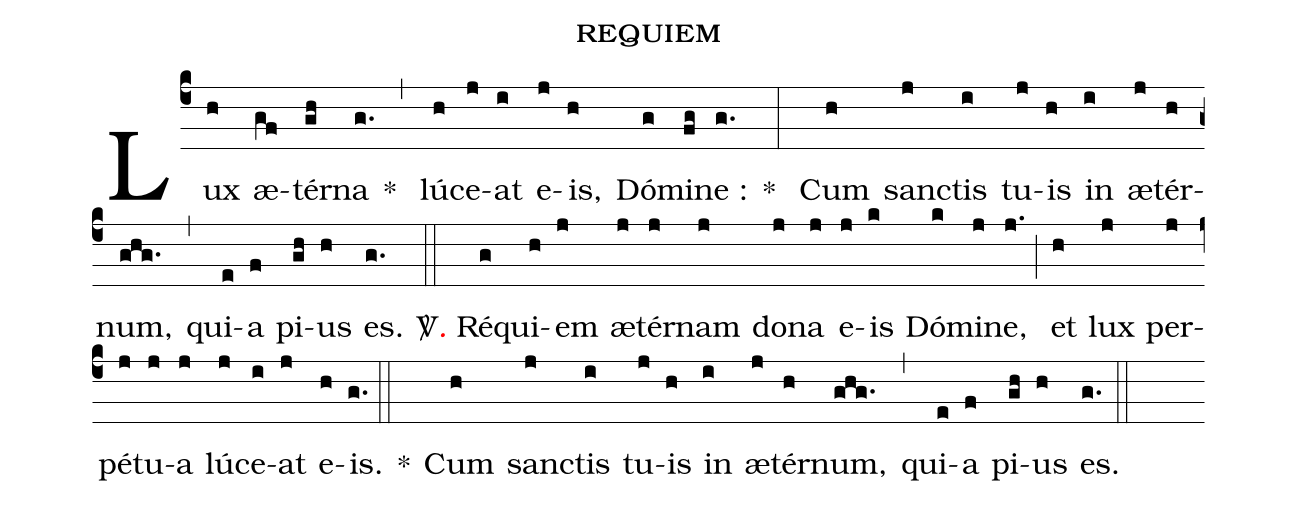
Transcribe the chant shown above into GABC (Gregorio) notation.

name: requiem;
%%
(c4)Lux(h) æ(gf)tér(gh)na(g.) * (,) lú(h)ce(j)at(i) e(j)is,(h) Dó(g)mi(fg)ne :(g.) * (:) Cum(h) san(j)ctis(i) tu(j)is(h) in(i) æ(j)tér(h)num,(ghg.) (,) qui(e)a(f) pi(gh)us(h) es.(g.) (::)

<sp>V/</sp><v>{\rubrum.}</v> Ré(g)qui(h)em(j) æ(j)tér(j)nam(j) do(j)na(j) e(j)is(k) Dó(k)mi(j)ne,(j.) (;) et(h) lux(j) per(j)pé(j)tu(j)a(j) lú(j)ce(i)at(j) e(h)is.(g.) (::) *() Cum(h) san(j)ctis(i) tu(j)is(h) in(i) æ(j)tér(h)num,(ghg.) (,) qui(e)a(f) pi(gh)us(h) es.(g.) (::)
